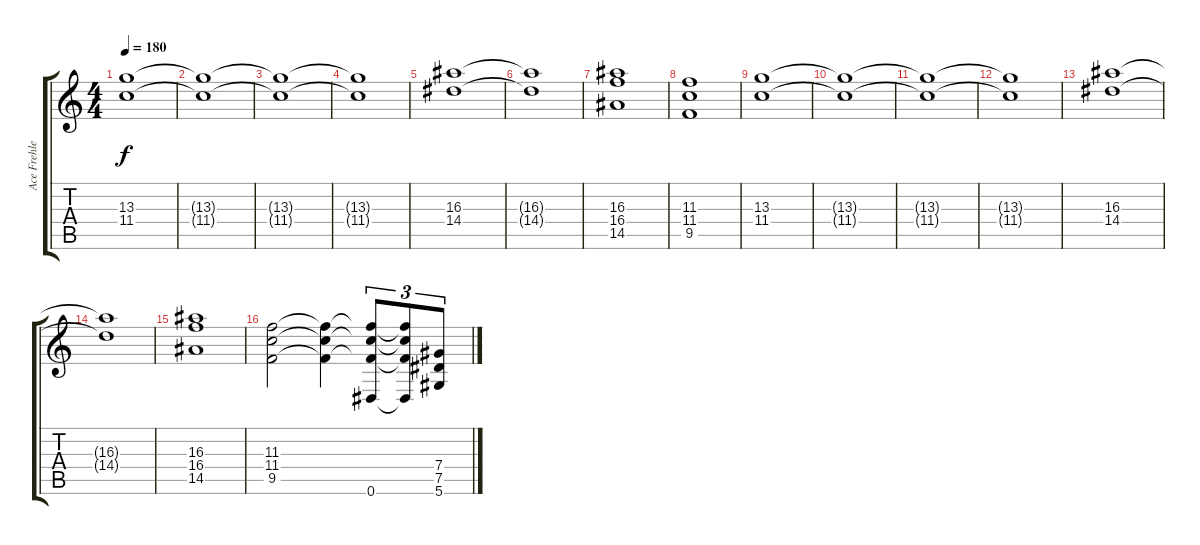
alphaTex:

\track ("Ace Frehley" "Ace Frehle") {instrument distortionguitar}
\staff {score tabs}
\tuning (Eb4 Bb3 Gb3 Db3 Ab2 Eb2) {hide}
\ts (4 4)
\tempo 180
\clef g2
\ks c
(13.3 11.4).1{dy f} |
(13.3{t} 11.4{t}).1 |
(13.3{t} 11.4{t}).1 |
(13.3{t} 11.4{t}).1 |
(16.3 14.4).1 |
(16.3{t} 14.4{t}).1 |
(16.3 16.4 14.5).1 |
(11.3 11.4 9.5).1 |
(13.3 11.4).1 |
(13.3{t} 11.4{t}).1 |
(13.3{t} 11.4{t}).1 |
(13.3{t} 11.4{t}).1 |
(16.3 14.4).1 |
(16.3{t} 14.4{t}).1 |
(16.3 16.4 14.5).1 |
(11.3 11.4 9.5).2 (11.3{t} 11.4{t} 9.5{t}).4 (11.3{t} 11.4{t} 9.5{t} 0.6).8{tu (3 2)} (11.3{t} 11.4{t} 9.5{t} 0.6{t}).8{tu (3 2)} (7.4 7.5 5.6).8{tu (3 2)}
